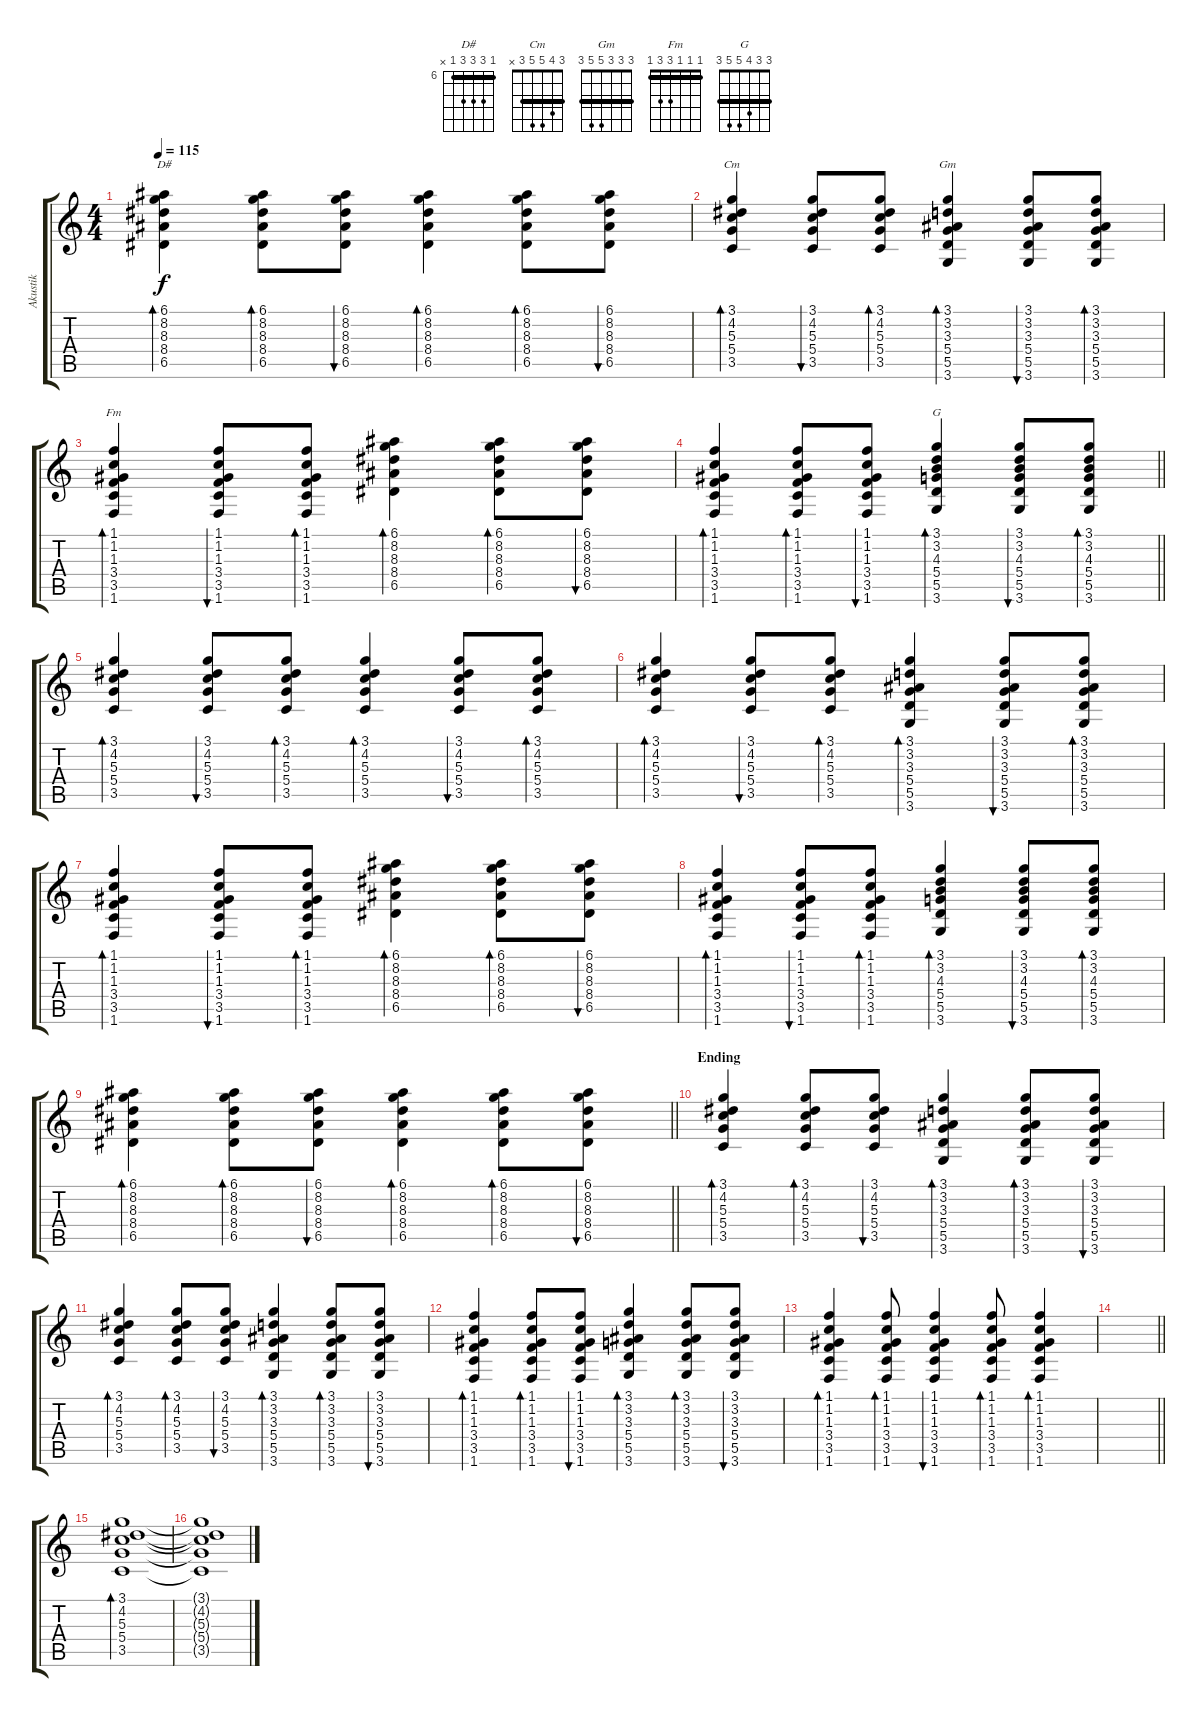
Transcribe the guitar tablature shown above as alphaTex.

\track ("Akustik " "Akustik ") {instrument acousticguitarnylon}
\staff {score tabs}
\tuning (E4 B3 G3 D3 A2 E2) {hide}
\chord ("D#" 6 8 8 8 6 x) {firstfret 6 barre 6}
\chord ("Cm" 3 4 5 5 3 x) {barre 3}
\chord ("Gm" 3 3 3 5 5 3) {barre 3}
\chord ("Fm" 1 1 1 3 3 1) {barre 1}
\chord ("G" 3 3 4 5 5 3) {barre 3}
\ts (4 4)
\tempo 115
\clef g2
\ks c
(6.1 8.2 8.3 8.4 6.5).4{bd 60 ch "D#" dy f} (6.1 8.2 8.3 8.4 6.5).8{bd 60} (6.1 8.2 8.3 8.4 6.5).8{bu 60} (6.1 8.2 8.3 8.4 6.5).4{bd 60} (6.1 8.2 8.3 8.4 6.5).8{bd 60} (6.1 8.2 8.3 8.4 6.5).8{bu 60} |
(3.1 4.2 5.3 5.4 3.5).4{bd 60 ch "Cm" volume 7} (3.1 4.2 5.3 5.4 3.5).8{bu 60} (3.1 4.2 5.3 5.4 3.5).8{bd 60} (3.1 3.2 3.3 5.4 5.5 3.6).4{bd 60 ch "Gm"} (3.1 3.2 3.3 5.4 5.5 3.6).8{bu 60} (3.1 3.2 3.3 5.4 5.5 3.6).8{bd 60} |
(1.1 1.2 1.3 3.4 3.5 1.6).4{bd 60 ch "Fm"} (1.1 1.2 1.3 3.4 3.5 1.6).8{bu 60} (1.1 1.2 1.3 3.4 3.5 1.6).8{bd 60} (6.1 8.2 8.3 8.4 6.5).4{bd 60} (6.1 8.2 8.3 8.4 6.5).8{bd 60} (6.1 8.2 8.3 8.4 6.5).8{bu 60} |
\barLineRight lightlight
(1.1 1.2 1.3 3.4 3.5 1.6).4{bd 60} (1.1 1.2 1.3 3.4 3.5 1.6).8{bd 60} (1.1 1.2 1.3 3.4 3.5 1.6).8{bu 60} (3.1 3.2 4.3 5.4 5.5 3.6).4{bd 60 ch "G"} (3.1 3.2 4.3 5.4 5.5 3.6).8{bu 60} (3.1 3.2 4.3 5.4 5.5 3.6).8{bd 60} |
(3.1 4.2 5.3 5.4 3.5).4{bd 60 volume 7} (3.1 4.2 5.3 5.4 3.5).8{bu 60} (3.1 4.2 5.3 5.4 3.5).8{bd 60} (3.1 4.2 5.3 5.4 3.5).4{bd 60 volume 7} (3.1 4.2 5.3 5.4 3.5).8{bu 60} (3.1 4.2 5.3 5.4 3.5).8{bd 60} |
(3.1 4.2 5.3 5.4 3.5).4{bd 60 volume 7} (3.1 4.2 5.3 5.4 3.5).8{bu 60} (3.1 4.2 5.3 5.4 3.5).8{bd 60} (3.1 3.2 3.3 5.4 5.5 3.6).4{bd 60} (3.1 3.2 3.3 5.4 5.5 3.6).8{bu 60} (3.1 3.2 3.3 5.4 5.5 3.6).8{bd 60} |
(1.1 1.2 1.3 3.4 3.5 1.6).4{bd 60} (1.1 1.2 1.3 3.4 3.5 1.6).8{bu 60} (1.1 1.2 1.3 3.4 3.5 1.6).8{bd 60} (6.1 8.2 8.3 8.4 6.5).4{bd 60} (6.1 8.2 8.3 8.4 6.5).8{bd 60} (6.1 8.2 8.3 8.4 6.5).8{bu 60} |
(1.1 1.2 1.3 3.4 3.5 1.6).4{bd 60} (1.1 1.2 1.3 3.4 3.5 1.6).8{bu 60} (1.1 1.2 1.3 3.4 3.5 1.6).8{bd 60} (3.1 3.2 4.3 5.4 5.5 3.6).4{bd 60} (3.1 3.2 4.3 5.4 5.5 3.6).8{bu 60} (3.1 3.2 4.3 5.4 5.5 3.6).8{bd 60} |
\barLineRight lightlight
(6.1 8.2 8.3 8.4 6.5).4{bd 60} (6.1 8.2 8.3 8.4 6.5).8{bd 60} (6.1 8.2 8.3 8.4 6.5).8{bu 60} (6.1 8.2 8.3 8.4 6.5).4{bd 60} (6.1 8.2 8.3 8.4 6.5).8{bd 60} (6.1 8.2 8.3 8.4 6.5).8{bu 60} |
\section ("" "Ending")
(3.1 4.2 5.3 5.4 3.5).4{bd 60} (3.1 4.2 5.3 5.4 3.5).8{bd 60} (3.1 4.2 5.3 5.4 3.5).8{bu 60} (3.1 3.2 3.3 5.4 5.5 3.6).4{bd 60} (3.1 3.2 3.3 5.4 5.5 3.6).8{bd 60} (3.1 3.2 3.3 5.4 5.5 3.6).8{bu 60} |
(3.1 4.2 5.3 5.4 3.5).4{bd 60} (3.1 4.2 5.3 5.4 3.5).8{bd 60} (3.1 4.2 5.3 5.4 3.5).8{bu 60} (3.1 3.2 3.3 5.4 5.5 3.6).4{bd 60} (3.1 3.2 3.3 5.4 5.5 3.6).8{bd 60} (3.1 3.2 3.3 5.4 5.5 3.6).8{bu 60} |
(1.1 1.2 1.3 3.4 3.5 1.6).4{bd 60} (1.1 1.2 1.3 3.4 3.5 1.6).8{bd 60} (1.1 1.2 1.3 3.4 3.5 1.6).8{bu 60} (3.1 3.2 3.3 5.4 5.5 3.6).4{bd 60} (3.1 3.2 3.3 5.4 5.5 3.6).8{bd 60} (3.1 3.2 3.3 5.4 5.5 3.6).8{bu 60} |
(1.1 1.2 1.3 3.4 3.5 1.6).4{bd 60} (1.1 1.2 1.3 3.4 3.5 1.6).8{bd 60} (1.1 1.2 1.3 3.4 3.5 1.6).4{bu 60} (1.1 1.2 1.3 3.4 3.5 1.6).8{bd 60} (1.1 1.2 1.3 3.4 3.5 1.6).4{bd 60} |
\barLineRight lightlight
|
(3.1 4.2 5.3 5.4 3.5).1{bd 60} |
(3.1{t} 4.2{t} 5.3{t} 5.4{t} 3.5{t}).1
